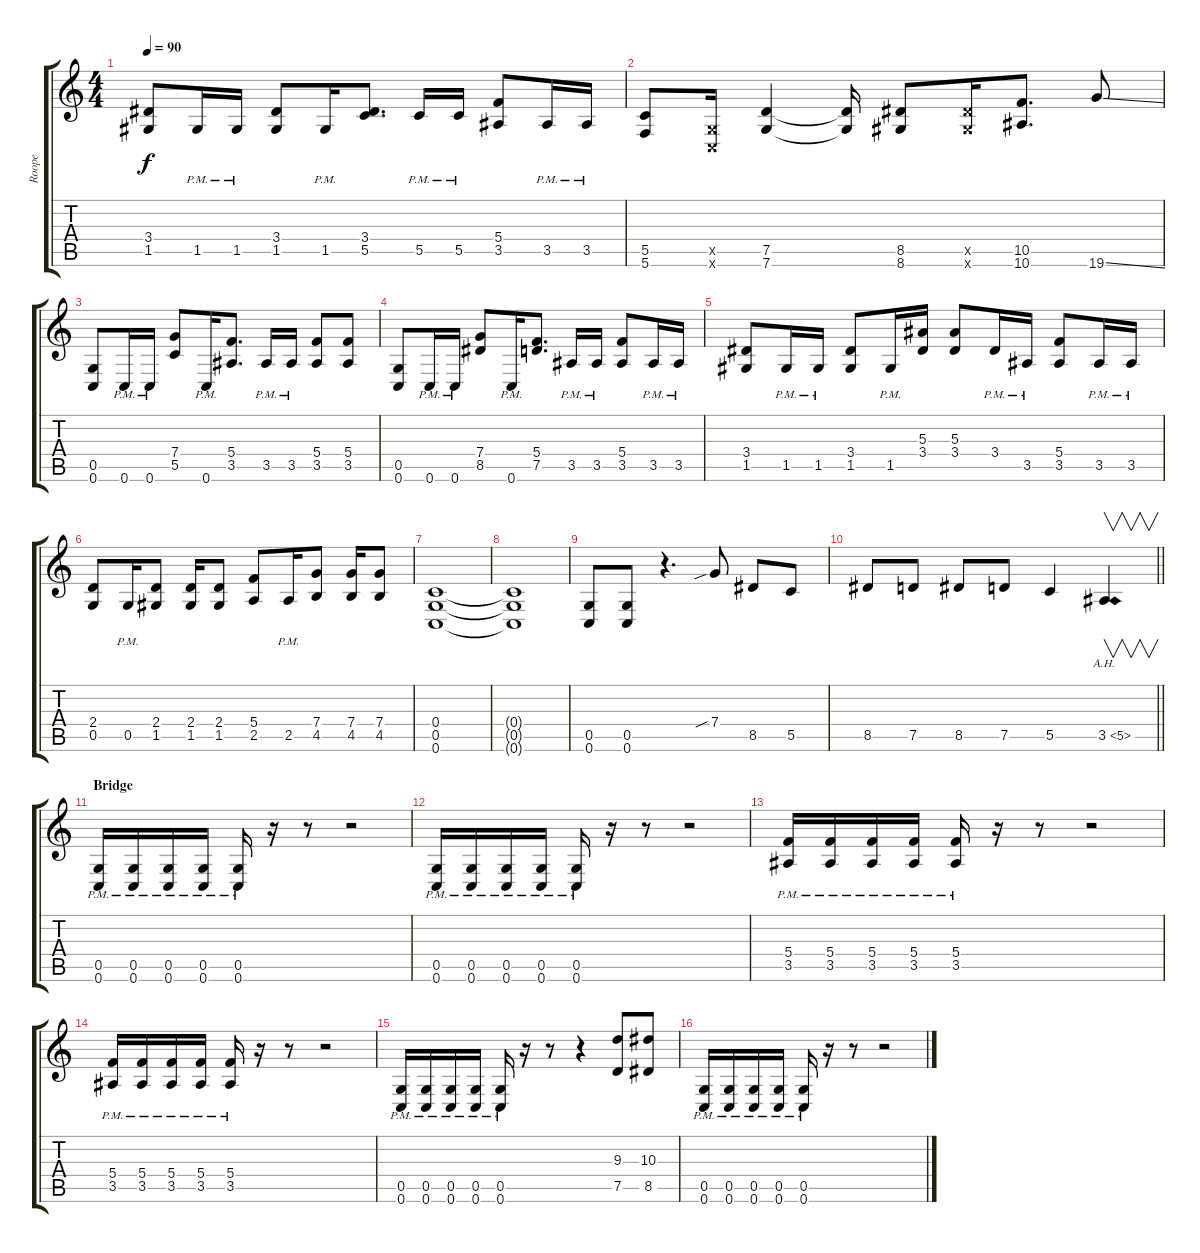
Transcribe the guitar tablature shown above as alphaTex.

\track ("Roope" "Roope") {instrument distortionguitar}
\staff {score tabs}
\tuning (D4 A3 F3 C3 G2 C2) {hide}
\ts (4 4)
\tempo 90
\clef g2
\ks c
(3.4 1.5).8{dy f} 1.5{pm}.16 1.5{pm}.16 (3.4 1.5).8 1.5{pm}.16 (3.4 5.5).8{d} 5.5{pm}.16 5.5{pm}.16 (5.4 3.5).8 3.5{pm}.16 3.5{pm}.16 |
(5.5 5.6).8 (0.5{x} 0.6{x}).16 (7.5 7.6).4 (7.5{t} 7.6{t}).16 (8.5 8.6).8 (8.5{x} 8.6{x}).16 (10.5 10.6).8{d} 19.6{ss}.8 |
(0.5 0.6).8 0.6{pm}.16 0.6{pm}.16 (7.4 5.5).8 0.6{pm}.16 (5.4 3.5).8{d} 3.5{pm}.16 3.5{pm}.16 (5.4 3.5).8 (5.4 3.5).8 |
(0.5 0.6).8 0.6{pm}.16 0.6{pm}.16 (7.4 8.5).8 0.6{pm}.16 (5.4 7.5).8{d} 3.5{pm}.16 3.5{pm}.16 (5.4 3.5).8 3.5{pm}.16 3.5{pm}.16 |
(3.4 1.5).8 1.5{pm}.16 1.5{pm}.16 (3.4 1.5).8 1.5{pm}.16 (5.3 3.4).16 (5.3 3.4).8 3.4{pm}.16 3.5{pm}.16 (5.4 3.5).8 3.5{pm}.16 3.5{pm}.16 |
(2.4 0.5).8 0.5{pm}.16 (2.4 1.5).8 (2.4 1.5).16 (2.4 1.5).8 (5.4 2.5).8 2.5{pm}.16 (7.4 4.5).8 (7.4 4.5).16 (7.4 4.5).8 |
(0.4 0.5 0.6).1 |
(0.4{t} 0.5{t} 0.6{t}).1 |
(0.5 0.6).8 (0.5 0.6).8 r.4{d} 7.4{sib}.8 8.5.8 5.5.8 |
\barLineRight lightlight
8.5.8 7.5.8 8.5.8 7.5.8 5.5.4 3.5{ah 2}.4{v} |
\section ("" "Bridge")
(0.5{pm} 0.6{pm}).16 (0.5{pm} 0.6{pm}).16 (0.5{pm} 0.6{pm}).16 (0.5{pm} 0.6{pm}).16 (0.5{pm} 0.6{pm}).16 r.16 r.8 r.2 |
(0.5{pm} 0.6{pm}).16 (0.5{pm} 0.6{pm}).16 (0.5{pm} 0.6{pm}).16 (0.5{pm} 0.6{pm}).16 (0.5{pm} 0.6{pm}).16 r.16 r.8 r.2 |
(5.4{pm} 3.5{pm}).16 (5.4{pm} 3.5{pm}).16 (5.4{pm} 3.5{pm}).16 (5.4{pm} 3.5{pm}).16 (5.4{pm} 3.5{pm}).16 r.16 r.8 r.2 |
(5.4{pm} 3.5{pm}).16 (5.4{pm} 3.5{pm}).16 (5.4{pm} 3.5{pm}).16 (5.4{pm} 3.5{pm}).16 (5.4{pm} 3.5{pm}).16 r.16 r.8 r.2 |
(0.5{pm} 0.6{pm}).16 (0.5{pm} 0.6{pm}).16 (0.5{pm} 0.6{pm}).16 (0.5{pm} 0.6{pm}).16 (0.5{pm} 0.6{pm}).16 r.16 r.8 r.4 (9.3 7.5).8 (10.3 8.5).8 |
(0.5{pm} 0.6{pm}).16 (0.5{pm} 0.6{pm}).16 (0.5{pm} 0.6{pm}).16 (0.5{pm} 0.6{pm}).16 (0.5{pm} 0.6{pm}).16 r.16 r.8 r.2
